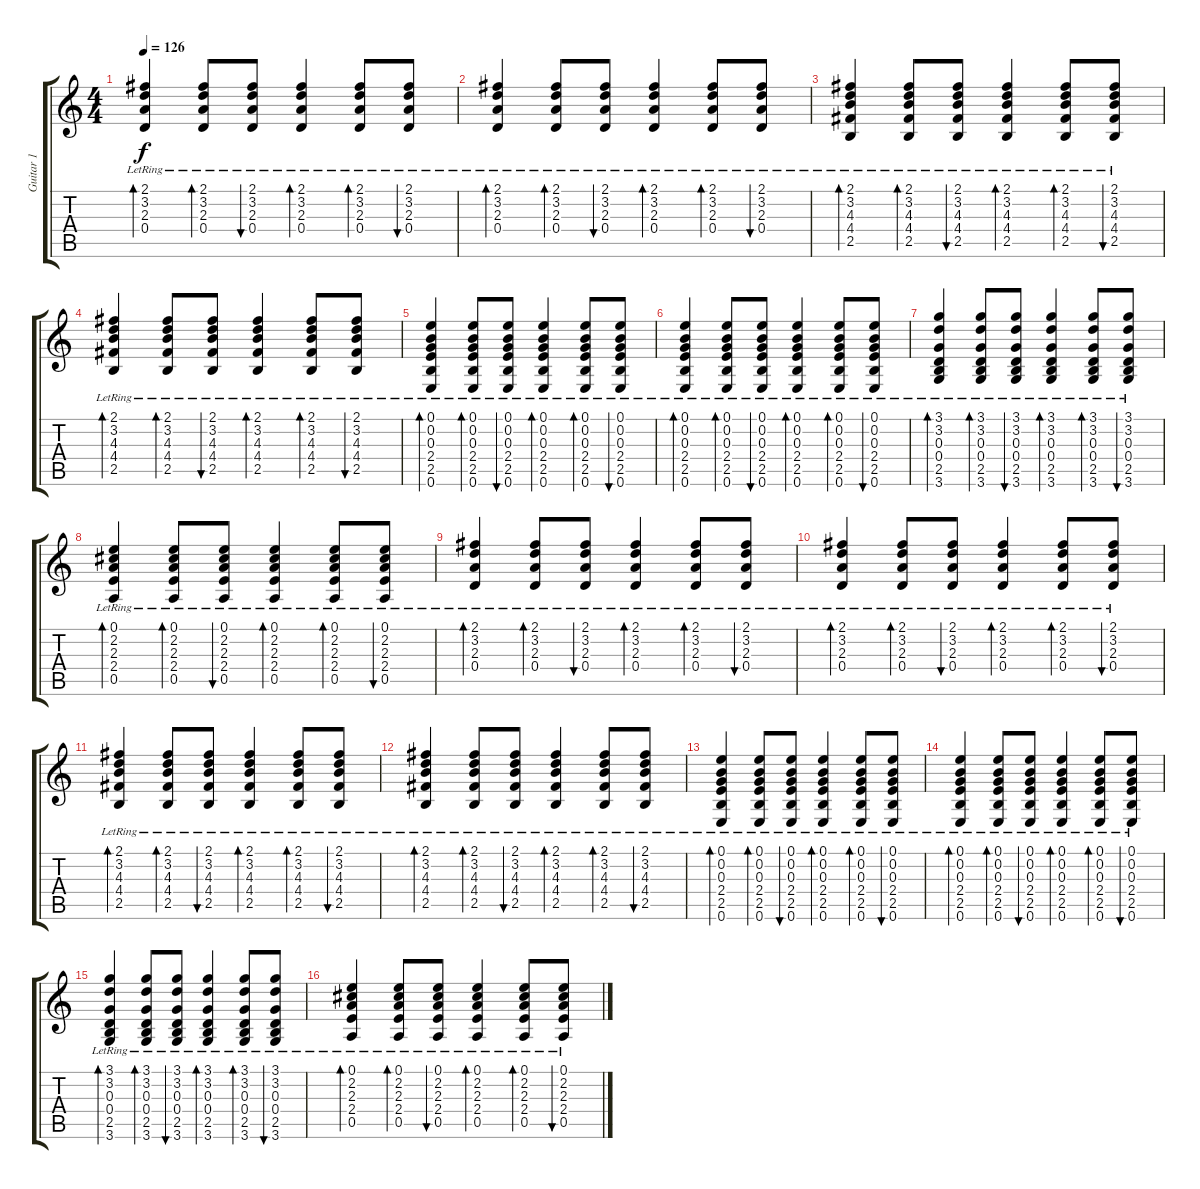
\track ("Guitar 1" "Guitar 1") {instrument acousticguitarnylon}
\staff {score tabs}
\tuning (E4 B3 G3 D3 A2 E2) {hide}
\ts (4 4)
\tempo 126
\clef g2
\ks c
(2.1{lr} 3.2{lr} 2.3{lr} 0.4{lr}).4{bd 60 dy f} (2.1{lr} 3.2{lr} 2.3{lr} 0.4{lr}).8{bd 60} (2.1{lr} 3.2{lr} 2.3{lr} 0.4{lr}).8{bu 60} (2.1{lr} 3.2{lr} 2.3{lr} 0.4{lr}).4{bd 60} (2.1{lr} 3.2{lr} 2.3{lr} 0.4{lr}).8{bd 60} (2.1{lr} 3.2{lr} 2.3{lr} 0.4{lr}).8{bu 60} |
(2.1{lr} 3.2{lr} 2.3{lr} 0.4{lr}).4{bd 60} (2.1{lr} 3.2{lr} 2.3{lr} 0.4{lr}).8{bd 60} (2.1{lr} 3.2{lr} 2.3{lr} 0.4{lr}).8{bu 60} (2.1{lr} 3.2{lr} 2.3{lr} 0.4{lr}).4{bd 60} (2.1{lr} 3.2{lr} 2.3{lr} 0.4{lr}).8{bd 60} (2.1{lr} 3.2{lr} 2.3{lr} 0.4{lr}).8{bu 60} |
(2.1{lr} 3.2{lr} 4.3{lr} 4.4{lr} 2.5{lr}).4{bd 60} (2.1{lr} 3.2{lr} 4.3{lr} 4.4{lr} 2.5{lr}).8{bd 60} (2.1{lr} 3.2{lr} 4.3{lr} 4.4{lr} 2.5{lr}).8{bu 60} (2.1{lr} 3.2{lr} 4.3{lr} 4.4{lr} 2.5{lr}).4{bd 60} (2.1{lr} 3.2{lr} 4.3{lr} 4.4{lr} 2.5{lr}).8{bd 60} (2.1{lr} 3.2{lr} 4.3{lr} 4.4{lr} 2.5{lr}).8{bu 60} |
(2.1{lr} 3.2{lr} 4.3{lr} 4.4{lr} 2.5{lr}).4{bd 60} (2.1{lr} 3.2{lr} 4.3{lr} 4.4{lr} 2.5{lr}).8{bd 60} (2.1{lr} 3.2{lr} 4.3{lr} 4.4{lr} 2.5{lr}).8{bu 60} (2.1{lr} 3.2{lr} 4.3{lr} 4.4{lr} 2.5{lr}).4{bd 60} (2.1{lr} 3.2{lr} 4.3{lr} 4.4{lr} 2.5{lr}).8{bd 60} (2.1{lr} 3.2{lr} 4.3{lr} 4.4{lr} 2.5{lr}).8{bu 60} |
(0.1{lr} 0.2{lr} 0.3{lr} 2.4{lr} 2.5{lr} 0.6{lr}).4{bd 60} (0.1{lr} 0.2{lr} 0.3{lr} 2.4{lr} 2.5{lr} 0.6{lr}).8{bd 60} (0.1{lr} 0.2{lr} 0.3{lr} 2.4{lr} 2.5{lr} 0.6{lr}).8{bu 60} (0.1{lr} 0.2{lr} 0.3{lr} 2.4{lr} 2.5{lr} 0.6{lr}).4{bd 60} (0.1{lr} 0.2{lr} 0.3{lr} 2.4{lr} 2.5{lr} 0.6{lr}).8{bd 60} (0.1{lr} 0.2{lr} 0.3{lr} 2.4{lr} 2.5{lr} 0.6{lr}).8{bu 60} |
(0.1{lr} 0.2{lr} 0.3{lr} 2.4{lr} 2.5{lr} 0.6{lr}).4{bd 60} (0.1{lr} 0.2{lr} 0.3{lr} 2.4{lr} 2.5{lr} 0.6{lr}).8{bd 60} (0.1{lr} 0.2{lr} 0.3{lr} 2.4{lr} 2.5{lr} 0.6{lr}).8{bu 60} (0.1{lr} 0.2{lr} 0.3{lr} 2.4{lr} 2.5{lr} 0.6{lr}).4{bd 60} (0.1{lr} 0.2{lr} 0.3{lr} 2.4{lr} 2.5{lr} 0.6{lr}).8{bd 60} (0.1{lr} 0.2{lr} 0.3{lr} 2.4{lr} 2.5{lr} 0.6{lr}).8{bu 60} |
(3.1{lr} 3.2{lr} 0.3{lr} 0.4{lr} 2.5{lr} 3.6{lr}).4{bd 60} (3.1{lr} 3.2{lr} 0.3{lr} 0.4{lr} 2.5{lr} 3.6{lr}).8{bd 60} (3.1{lr} 3.2{lr} 0.3{lr} 0.4{lr} 2.5{lr} 3.6{lr}).8{bu 60} (3.1{lr} 3.2{lr} 0.3{lr} 0.4{lr} 2.5{lr} 3.6{lr}).4{bd 60} (3.1{lr} 3.2{lr} 0.3{lr} 0.4{lr} 2.5{lr} 3.6{lr}).8{bd 60} (3.1{lr} 3.2{lr} 0.3{lr} 0.4{lr} 2.5{lr} 3.6{lr}).8{bu 60} |
(0.1{lr} 2.2{lr} 2.3{lr} 2.4{lr} 0.5{lr}).4{bd 60} (0.1{lr} 2.2{lr} 2.3{lr} 2.4{lr} 0.5{lr}).8{bd 60} (0.1{lr} 2.2{lr} 2.3{lr} 2.4{lr} 0.5{lr}).8{bu 60} (0.1{lr} 2.2{lr} 2.3{lr} 2.4{lr} 0.5{lr}).4{bd 60} (0.1{lr} 2.2{lr} 2.3{lr} 2.4{lr} 0.5{lr}).8{bd 60} (0.1{lr} 2.2{lr} 2.3{lr} 2.4{lr} 0.5{lr}).8{bu 60} |
(2.1{lr} 3.2{lr} 2.3{lr} 0.4{lr}).4{bd 60} (2.1{lr} 3.2{lr} 2.3{lr} 0.4{lr}).8{bd 60} (2.1{lr} 3.2{lr} 2.3{lr} 0.4{lr}).8{bu 60} (2.1{lr} 3.2{lr} 2.3{lr} 0.4{lr}).4{bd 60} (2.1{lr} 3.2{lr} 2.3{lr} 0.4{lr}).8{bd 60} (2.1{lr} 3.2{lr} 2.3{lr} 0.4{lr}).8{bu 60} |
(2.1{lr} 3.2{lr} 2.3{lr} 0.4{lr}).4{bd 60} (2.1{lr} 3.2{lr} 2.3{lr} 0.4{lr}).8{bd 60} (2.1{lr} 3.2{lr} 2.3{lr} 0.4{lr}).8{bu 60} (2.1{lr} 3.2{lr} 2.3{lr} 0.4{lr}).4{bd 60} (2.1{lr} 3.2{lr} 2.3{lr} 0.4{lr}).8{bd 60} (2.1{lr} 3.2{lr} 2.3{lr} 0.4{lr}).8{bu 60} |
(2.1{lr} 3.2{lr} 4.3{lr} 4.4{lr} 2.5{lr}).4{bd 60} (2.1{lr} 3.2{lr} 4.3{lr} 4.4{lr} 2.5{lr}).8{bd 60} (2.1{lr} 3.2{lr} 4.3{lr} 4.4{lr} 2.5{lr}).8{bu 60} (2.1{lr} 3.2{lr} 4.3{lr} 4.4{lr} 2.5{lr}).4{bd 60} (2.1{lr} 3.2{lr} 4.3{lr} 4.4{lr} 2.5{lr}).8{bd 60} (2.1{lr} 3.2{lr} 4.3{lr} 4.4{lr} 2.5{lr}).8{bu 60} |
(2.1{lr} 3.2{lr} 4.3{lr} 4.4{lr} 2.5{lr}).4{bd 60} (2.1{lr} 3.2{lr} 4.3{lr} 4.4{lr} 2.5{lr}).8{bd 60} (2.1{lr} 3.2{lr} 4.3{lr} 4.4{lr} 2.5{lr}).8{bu 60} (2.1{lr} 3.2{lr} 4.3{lr} 4.4{lr} 2.5{lr}).4{bd 60} (2.1{lr} 3.2{lr} 4.3{lr} 4.4{lr} 2.5{lr}).8{bd 60} (2.1{lr} 3.2{lr} 4.3{lr} 4.4{lr} 2.5{lr}).8{bu 60} |
(0.1{lr} 0.2{lr} 0.3{lr} 2.4{lr} 2.5{lr} 0.6{lr}).4{bd 60} (0.1{lr} 0.2{lr} 0.3{lr} 2.4{lr} 2.5{lr} 0.6{lr}).8{bd 60} (0.1{lr} 0.2{lr} 0.3{lr} 2.4{lr} 2.5{lr} 0.6{lr}).8{bu 60} (0.1{lr} 0.2{lr} 0.3{lr} 2.4{lr} 2.5{lr} 0.6{lr}).4{bd 60} (0.1{lr} 0.2{lr} 0.3{lr} 2.4{lr} 2.5{lr} 0.6{lr}).8{bd 60} (0.1{lr} 0.2{lr} 0.3{lr} 2.4{lr} 2.5{lr} 0.6{lr}).8{bu 60} |
(0.1{lr} 0.2{lr} 0.3{lr} 2.4{lr} 2.5{lr} 0.6{lr}).4{bd 60} (0.1{lr} 0.2{lr} 0.3{lr} 2.4{lr} 2.5{lr} 0.6{lr}).8{bd 60} (0.1{lr} 0.2{lr} 0.3{lr} 2.4{lr} 2.5{lr} 0.6{lr}).8{bu 60} (0.1{lr} 0.2{lr} 0.3{lr} 2.4{lr} 2.5{lr} 0.6{lr}).4{bd 60} (0.1{lr} 0.2{lr} 0.3{lr} 2.4{lr} 2.5{lr} 0.6{lr}).8{bd 60} (0.1{lr} 0.2{lr} 0.3{lr} 2.4{lr} 2.5{lr} 0.6{lr}).8{bu 60} |
(3.1{lr} 3.2{lr} 0.3{lr} 0.4{lr} 2.5{lr} 3.6{lr}).4{bd 60} (3.1{lr} 3.2{lr} 0.3{lr} 0.4{lr} 2.5{lr} 3.6{lr}).8{bd 60} (3.1{lr} 3.2{lr} 0.3{lr} 0.4{lr} 2.5{lr} 3.6{lr}).8{bu 60} (3.1{lr} 3.2{lr} 0.3{lr} 0.4{lr} 2.5{lr} 3.6{lr}).4{bd 60} (3.1{lr} 3.2{lr} 0.3{lr} 0.4{lr} 2.5{lr} 3.6{lr}).8{bd 60} (3.1{lr} 3.2{lr} 0.3{lr} 0.4{lr} 2.5{lr} 3.6{lr}).8{bu 60} |
(0.1{lr} 2.2{lr} 2.3{lr} 2.4{lr} 0.5{lr}).4{bd 60} (0.1{lr} 2.2{lr} 2.3{lr} 2.4{lr} 0.5{lr}).8{bd 60} (0.1{lr} 2.2{lr} 2.3{lr} 2.4{lr} 0.5{lr}).8{bu 60} (0.1{lr} 2.2{lr} 2.3{lr} 2.4{lr} 0.5{lr}).4{bd 60} (0.1{lr} 2.2{lr} 2.3{lr} 2.4{lr} 0.5{lr}).8{bd 60} (0.1{lr} 2.2{lr} 2.3{lr} 2.4{lr} 0.5{lr}).8{bu 60}
